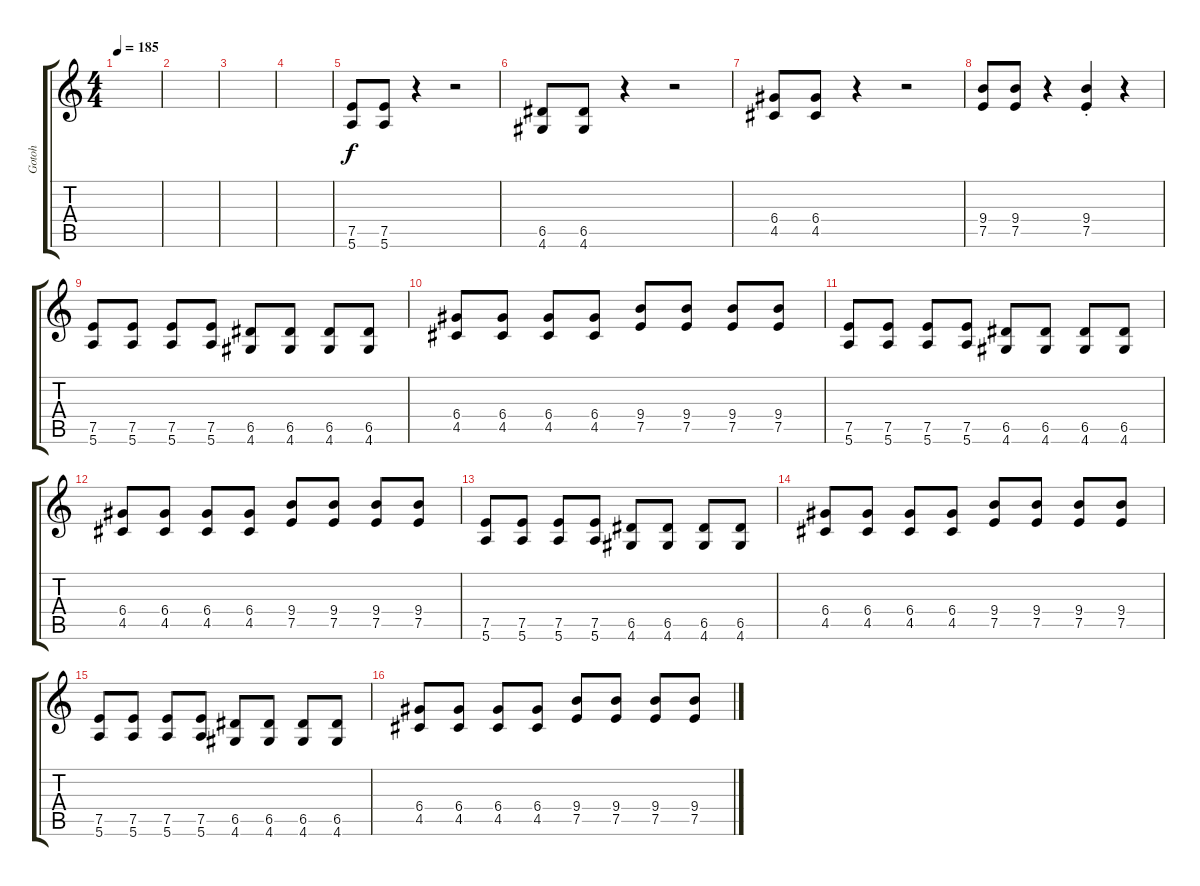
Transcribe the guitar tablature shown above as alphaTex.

\track ("Gotoh" "Gotoh") {instrument distortionguitar}
\staff {score tabs}
\tuning (E4 B3 G3 D3 A2 E2) {hide}
\ts (4 4)
\tempo 185
\clef g2
\ks c
|
|
|
|
(7.5 5.6).8 (7.5 5.6).8 r.4 r.2 |
(6.5 4.6).8 (6.5 4.6).8 r.4 r.2 |
(6.4 4.5).8 (6.4 4.5).8 r.4 r.2 |
(9.4 7.5).8 (9.4 7.5).8 r.4 (9.4{st} 7.5{st}).4 r.4 |
(7.5 5.6).8 (7.5 5.6).8 (7.5 5.6).8 (7.5 5.6).8 (6.5 4.6).8 (6.5 4.6).8 (6.5 4.6).8 (6.5 4.6).8 |
(6.4 4.5).8 (6.4 4.5).8 (6.4 4.5).8 (6.4 4.5).8 (9.4 7.5).8 (9.4 7.5).8 (9.4 7.5).8 (9.4 7.5).8 |
(7.5 5.6).8 (7.5 5.6).8 (7.5 5.6).8 (7.5 5.6).8 (6.5 4.6).8 (6.5 4.6).8 (6.5 4.6).8 (6.5 4.6).8 |
(6.4 4.5).8 (6.4 4.5).8 (6.4 4.5).8 (6.4 4.5).8 (9.4 7.5).8 (9.4 7.5).8 (9.4 7.5).8 (9.4 7.5).8 |
(7.5 5.6).8 (7.5 5.6).8 (7.5 5.6).8 (7.5 5.6).8 (6.5 4.6).8 (6.5 4.6).8 (6.5 4.6).8 (6.5 4.6).8 |
(6.4 4.5).8 (6.4 4.5).8 (6.4 4.5).8 (6.4 4.5).8 (9.4 7.5).8 (9.4 7.5).8 (9.4 7.5).8 (9.4 7.5).8 |
(7.5 5.6).8 (7.5 5.6).8 (7.5 5.6).8 (7.5 5.6).8 (6.5 4.6).8 (6.5 4.6).8 (6.5 4.6).8 (6.5 4.6).8 |
(6.4 4.5).8 (6.4 4.5).8 (6.4 4.5).8 (6.4 4.5).8 (9.4 7.5).8 (9.4 7.5).8 (9.4 7.5).8 (9.4 7.5).8
